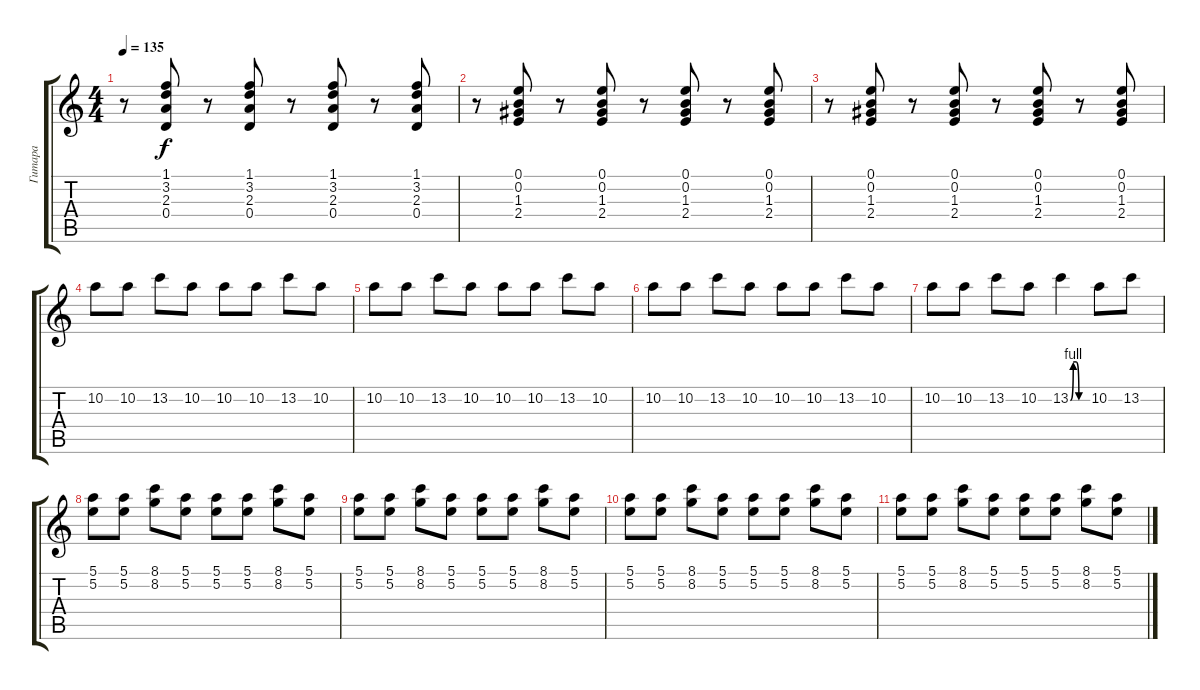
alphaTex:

\track ("Гитара" "Гитара") {instrument electricguitarclean}
\staff {score tabs}
\tuning (E4 B3 G3 D3 A2 E2) {hide}
\ts (4 4)
\tempo 135
\clef g2
\ks c
r.8{dy f} (1.1 3.2 2.3 0.4).8 r.8 (1.1 3.2 2.3 0.4).8 r.8 (1.1 3.2 2.3 0.4).8 r.8 (1.1 3.2 2.3 0.4).8 |
r.8 (0.1 0.2 1.3 2.4).8 r.8 (0.1 0.2 1.3 2.4).8 r.8 (0.1 0.2 1.3 2.4).8 r.8 (0.1 0.2 1.3 2.4).8 |
r.8 (0.1 0.2 1.3 2.4).8 r.8 (0.1 0.2 1.3 2.4).8 r.8 (0.1 0.2 1.3 2.4).8 r.8 (0.1 0.2 1.3 2.4).8 |
10.2.8 10.2.8 13.2.8 10.2.8 10.2.8 10.2.8 13.2.8 10.2.8 |
10.2.8 10.2.8 13.2.8 10.2.8 10.2.8 10.2.8 13.2.8 10.2.8 |
10.2.8 10.2.8 13.2.8 10.2.8 10.2.8 10.2.8 13.2.8 10.2.8 |
10.2.8 10.2.8 13.2.8 10.2.8 13.2{be (custom 0 0 10 4 20 4 30 0 60 0)}.4 10.2.8 13.2.8 |
(5.1 5.2).8 (5.1 5.2).8 (8.1 8.2).8 (5.1 5.2).8 (5.1 5.2).8 (5.1 5.2).8 (8.1 8.2).8 (5.1 5.2).8 |
(5.1 5.2).8 (5.1 5.2).8 (8.1 8.2).8 (5.1 5.2).8 (5.1 5.2).8 (5.1 5.2).8 (8.1 8.2).8 (5.1 5.2).8 |
(5.1 5.2).8 (5.1 5.2).8 (8.1 8.2).8 (5.1 5.2).8 (5.1 5.2).8 (5.1 5.2).8 (8.1 8.2).8 (5.1 5.2).8 |
(5.1 5.2).8 (5.1 5.2).8 (8.1 8.2).8 (5.1 5.2).8 (5.1 5.2).8 (5.1 5.2).8 (8.1 8.2).8 (5.1 5.2).8
